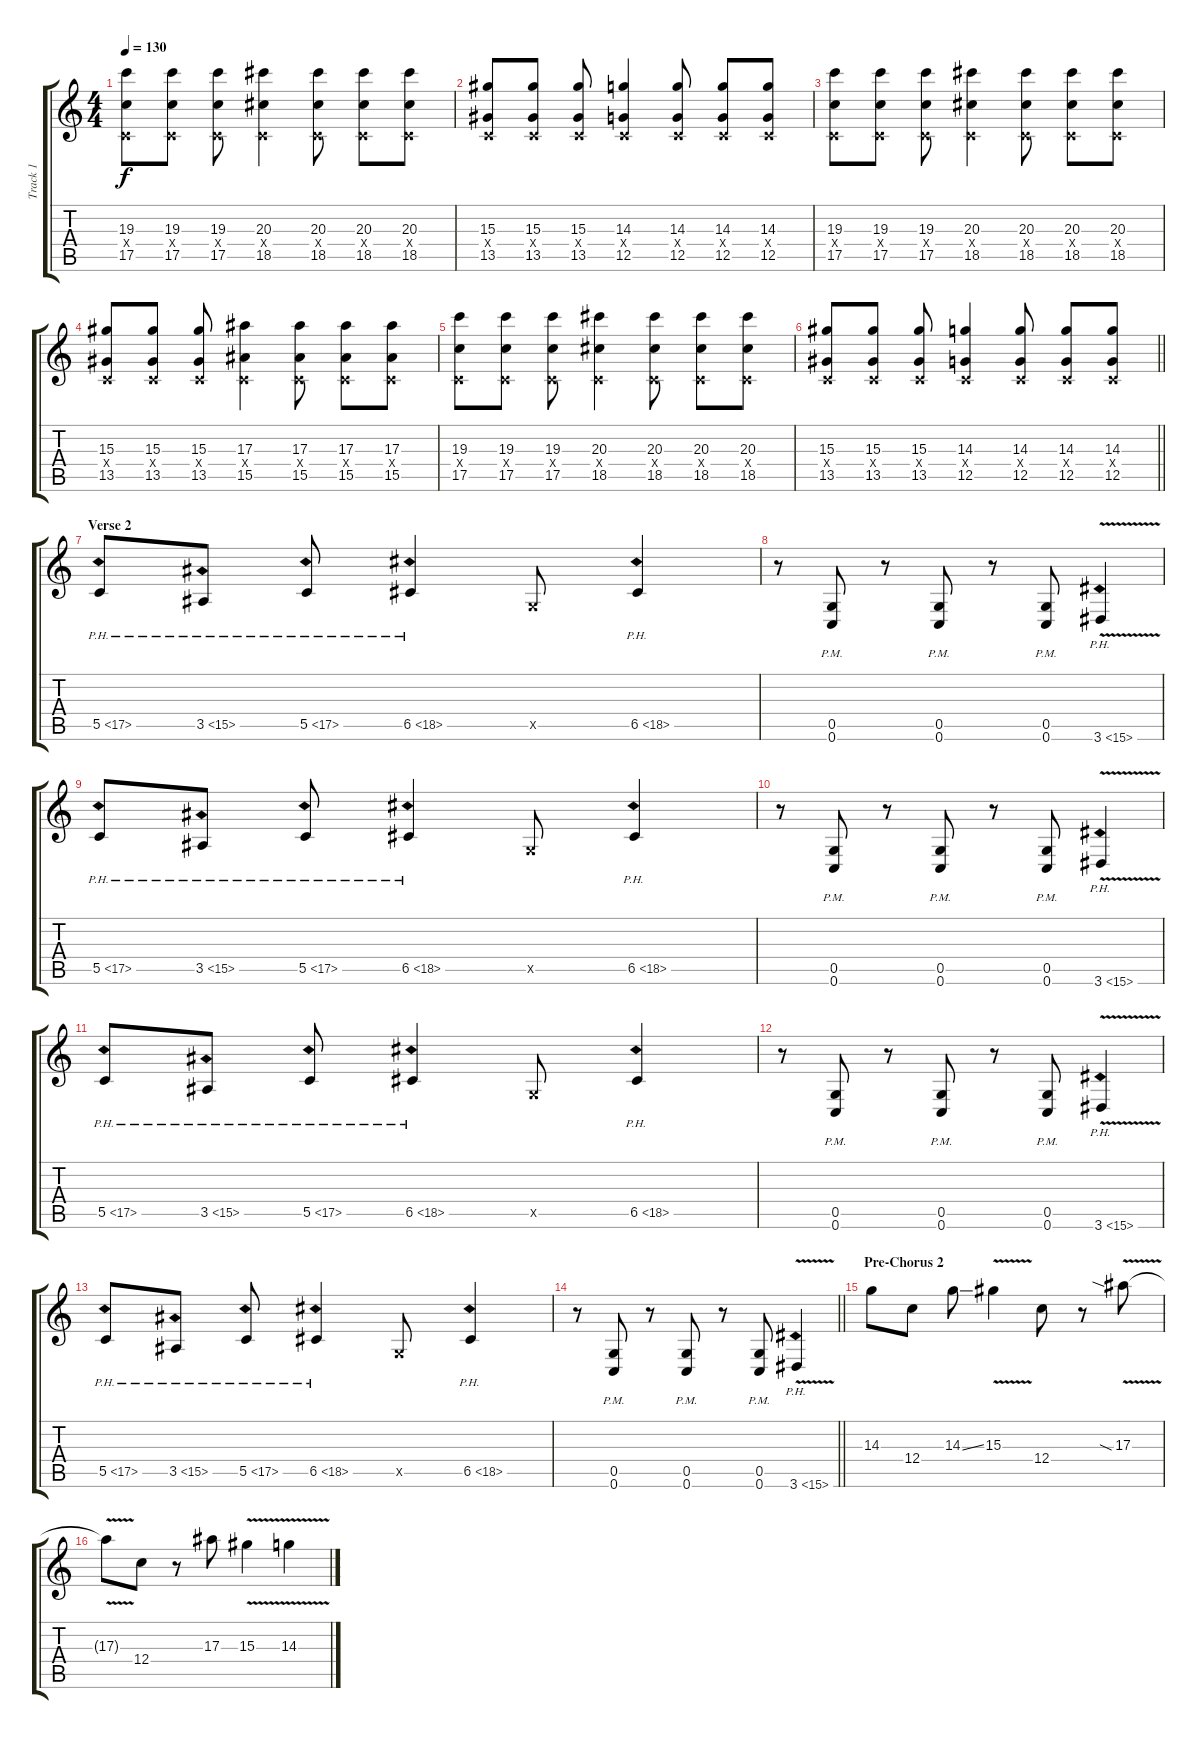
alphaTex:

\track ("Track 1" "Track 1") {instrument overdrivenguitar}
\staff {score tabs}
\tuning (D4 A3 F3 C3 G2 C2) {hide}
\ts (4 4)
\tempo 130
\clef g2
\ks c
(19.3 0.4{x} 17.5).8{dy f} (19.3 0.4{x} 17.5).8 (19.3 0.4{x} 17.5).8 (20.3 0.4{x} 18.5).4 (20.3 0.4{x} 18.5).8 (20.3 0.4{x} 18.5).8 (20.3 0.4{x} 18.5).8 |
(15.3 0.4{x} 13.5).8 (15.3 0.4{x} 13.5).8 (15.3 0.4{x} 13.5).8 (14.3 0.4{x} 12.5).4 (14.3 0.4{x} 12.5).8 (14.3 0.4{x} 12.5).8 (14.3 0.4{x} 12.5).8 |
(19.3 0.4{x} 17.5).8 (19.3 0.4{x} 17.5).8 (19.3 0.4{x} 17.5).8 (20.3 0.4{x} 18.5).4 (20.3 0.4{x} 18.5).8 (20.3 0.4{x} 18.5).8 (20.3 0.4{x} 18.5).8 |
(15.3 0.4{x} 13.5).8 (15.3 0.4{x} 13.5).8 (15.3 0.4{x} 13.5).8 (17.3 0.4{x} 15.5).4 (17.3 0.4{x} 15.5).8 (17.3 0.4{x} 15.5).8 (17.3 0.4{x} 15.5).8 |
(19.3 0.4{x} 17.5).8 (19.3 0.4{x} 17.5).8 (19.3 0.4{x} 17.5).8 (20.3 0.4{x} 18.5).4 (20.3 0.4{x} 18.5).8 (20.3 0.4{x} 18.5).8 (20.3 0.4{x} 18.5).8 |
\barLineRight lightlight
(15.3 0.4{x} 13.5).8 (15.3 0.4{x} 13.5).8 (15.3 0.4{x} 13.5).8 (14.3 0.4{x} 12.5).4 (14.3 0.4{x} 12.5).8 (14.3 0.4{x} 12.5).8 (14.3 0.4{x} 12.5).8 |
\section ("" "Verse 2")
5.5{ph 12}.8 3.5{ph 12}.8 5.5{ph 12}.8 6.5{ph 12}.4 0.5{x}.8 6.5{ph 12}.4 |
r.8 (0.5{pm} 0.6{pm}).8 r.8 (0.5{pm} 0.6{pm}).8 r.8 (0.5{pm} 0.6{pm}).8 3.6{ph 12 v}.4 |
5.5{ph 12}.8 3.5{ph 12}.8 5.5{ph 12}.8 6.5{ph 12}.4 0.5{x}.8 6.5{ph 12}.4 |
r.8 (0.5{pm} 0.6{pm}).8 r.8 (0.5{pm} 0.6{pm}).8 r.8 (0.5{pm} 0.6{pm}).8 3.6{ph 12 v}.4 |
5.5{ph 12}.8 3.5{ph 12}.8 5.5{ph 12}.8 6.5{ph 12}.4 0.5{x}.8 6.5{ph 12}.4 |
r.8 (0.5{pm} 0.6{pm}).8 r.8 (0.5{pm} 0.6{pm}).8 r.8 (0.5{pm} 0.6{pm}).8 3.6{ph 12 v}.4 |
5.5{ph 12}.8 3.5{ph 12}.8 5.5{ph 12}.8 6.5{ph 12}.4 0.5{x}.8 6.5{ph 12}.4 |
\barLineRight lightlight
r.8 (0.5{pm} 0.6{pm}).8 r.8 (0.5{pm} 0.6{pm}).8 r.8 (0.5{pm} 0.6{pm}).8 3.6{ph 12 v}.4 |
\section ("" "Pre-Chorus 2")
14.3.8 12.4.8 14.3{ss}.8 15.3{v}.4 12.4.8 r.8 17.3{v sia}.8 |
17.3{t}.8 12.4.8 r.8 17.3.8 15.3{v}.4 14.3{v}.4
